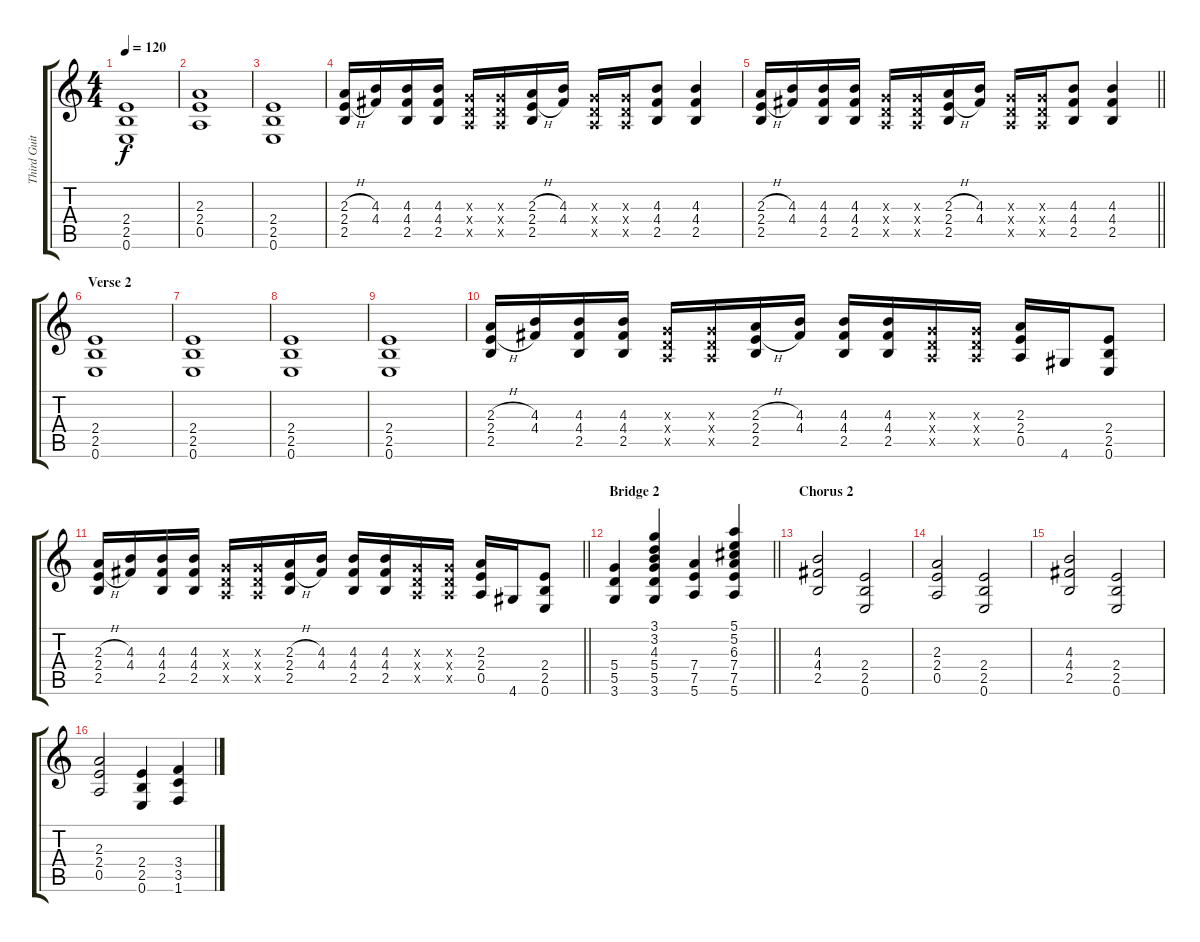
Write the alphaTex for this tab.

\track ("Third Guitar - Izzy Stradlin" "Third Guit") {instrument distortionguitar}
\staff {score tabs}
\tuning (E4 B3 G3 D3 A2 E2) {hide}
\ts (4 4)
\tempo 120
\clef g2
\ks c
(2.4 2.5 0.6).1{dy f} |
(2.3 2.4 0.5).1 |
(2.4 2.5 0.6).1 |
(2.3{h} 2.4{h} 2.5).16 (4.3 4.4).16 (4.3 4.4 2.5).16 (4.3 4.4 2.5).16 (0.3{x} 0.4{x} 0.5{x}).16 (0.3{x} 0.4{x} 0.5{x}).16 (2.3{h} 2.4{h} 2.5).16 (4.3 4.4).16 (0.3{x} 0.4{x} 0.5{x}).16 (0.3{x} 0.4{x} 0.5{x}).16 (4.3 4.4 2.5).8 (4.3 4.4 2.5).4 |
\barLineRight lightlight
(2.3{h} 2.4{h} 2.5).16 (4.3 4.4).16 (4.3 4.4 2.5).16 (4.3 4.4 2.5).16 (0.3{x} 0.4{x} 0.5{x}).16 (0.3{x} 0.4{x} 0.5{x}).16 (2.3{h} 2.4{h} 2.5).16 (4.3 4.4).16 (0.3{x} 0.4{x} 0.5{x}).16 (0.3{x} 0.4{x} 0.5{x}).16 (4.3 4.4 2.5).8 (4.3 4.4 2.5).4 |
\section ("" "Verse 2")
(2.4 2.5 0.6).1 |
(2.4 2.5 0.6).1 |
(2.4 2.5 0.6).1 |
(2.4 2.5 0.6).1 |
(2.3{h} 2.4{h} 2.5).16 (4.3 4.4).16 (4.3 4.4 2.5).16 (4.3 4.4 2.5).16 (0.3{x} 0.4{x} 0.5{x}).16 (0.3{x} 0.4{x} 0.5{x}).16 (2.3{h} 2.4{h} 2.5).16 (4.3 4.4).16 (4.3 4.4 2.5).16 (4.3 4.4 2.5).16 (0.3{x} 0.4{x} 0.5{x}).16 (0.3{x} 0.4{x} 0.5{x}).16 (2.3 2.4 0.5).16 4.6.16 (2.4 2.5 0.6).8 |
\barLineRight lightlight
(2.3{h} 2.4{h} 2.5).16 (4.3 4.4).16 (4.3 4.4 2.5).16 (4.3 4.4 2.5).16 (0.3{x} 0.4{x} 0.5{x}).16 (0.3{x} 0.4{x} 0.5{x}).16 (2.3{h} 2.4{h} 2.5).16 (4.3 4.4).16 (4.3 4.4 2.5).16 (4.3 4.4 2.5).16 (0.3{x} 0.4{x} 0.5{x}).16 (0.3{x} 0.4{x} 0.5{x}).16 (2.3 2.4 0.5).16 4.6.16 (2.4 2.5 0.6).8 |
\section ("" "Bridge 2")
\barLineRight lightlight
(5.4 5.5 3.6).4 (3.1 3.2 4.3 5.4 5.5 3.6).4 (7.4 7.5 5.6).4 (5.1 5.2 6.3 7.4 7.5 5.6).4 |
\section ("" "Chorus 2")
(4.3 4.4 2.5).2 (2.4 2.5 0.6).2 |
(2.3 2.4 0.5).2 (2.4 2.5 0.6).2 |
(4.3 4.4 2.5).2 (2.4 2.5 0.6).2 |
(2.3 2.4 0.5).2 (2.4 2.5 0.6).4 (3.4 3.5 1.6).4
